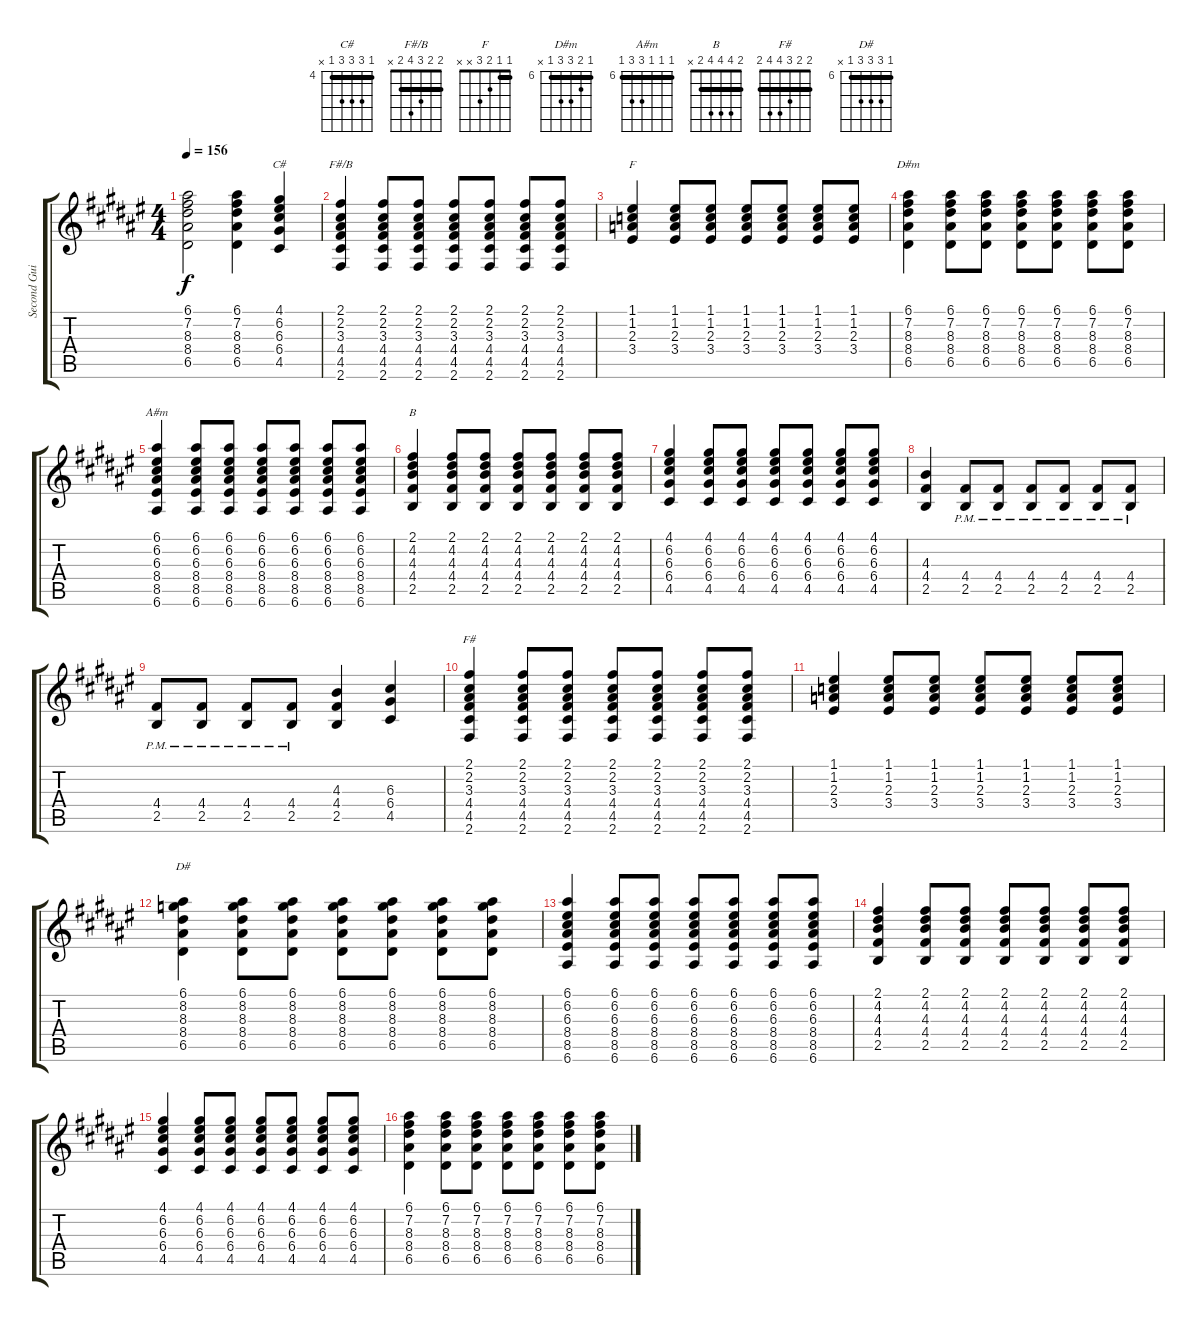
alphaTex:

\track ("Second Guitar" "Second Gui") {instrument distortionguitar}
\staff {score tabs}
\tuning (E4 B3 G3 D3 A2 E2) {hide}
\chord ("C#" 4 6 6 6 4 x) {firstfret 4 barre 4}
\chord ("F#/B" 2 2 3 4 2 x) {barre 2}
\chord ("F" 1 1 2 3 x x) {barre 1}
\chord ("D#m" 6 7 8 8 6 x) {firstfret 6 barre 6}
\chord ("A#m" 6 6 6 8 8 6) {firstfret 6 barre 6}
\chord ("B" 2 4 4 4 2 x) {barre 2}
\chord ("F#" 2 2 3 4 4 2) {barre 2}
\chord ("D#" 6 8 8 8 6 x) {firstfret 6 barre 6}
\ts (4 4)
\tempo 156
\clef g2
\ks f#
(6.1 7.2 8.3 8.4 6.5).2{dy f} (6.1 7.2 8.3 8.4 6.5).4 (4.1 6.2 6.3 6.4 4.5).4{ch "C#"} |
(2.1 2.2 3.3 4.4 4.5 2.6).4{ch "F#/B"} (2.1 2.2 3.3 4.4 4.5 2.6).8 (2.1 2.2 3.3 4.4 4.5 2.6).8 (2.1 2.2 3.3 4.4 4.5 2.6).8 (2.1 2.2 3.3 4.4 4.5 2.6).8 (2.1 2.2 3.3 4.4 4.5 2.6).8 (2.1 2.2 3.3 4.4 4.5 2.6).8 |
(1.1 1.2 2.3 3.4).4{ch "F"} (1.1 1.2 2.3 3.4).8 (1.1 1.2 2.3 3.4).8 (1.1 1.2 2.3 3.4).8 (1.1 1.2 2.3 3.4).8 (1.1 1.2 2.3 3.4).8 (1.1 1.2 2.3 3.4).8 |
(6.1 7.2 8.3 8.4 6.5).4{ch "D#m"} (6.1 7.2 8.3 8.4 6.5).8 (6.1 7.2 8.3 8.4 6.5).8 (6.1 7.2 8.3 8.4 6.5).8 (6.1 7.2 8.3 8.4 6.5).8 (6.1 7.2 8.3 8.4 6.5).8 (6.1 7.2 8.3 8.4 6.5).8 |
(6.1 6.2 6.3 8.4 8.5 6.6).4{ch "A#m"} (6.1 6.2 6.3 8.4 8.5 6.6).8 (6.1 6.2 6.3 8.4 8.5 6.6).8 (6.1 6.2 6.3 8.4 8.5 6.6).8 (6.1 6.2 6.3 8.4 8.5 6.6).8 (6.1 6.2 6.3 8.4 8.5 6.6).8 (6.1 6.2 6.3 8.4 8.5 6.6).8 |
(2.1 4.2 4.3 4.4 2.5).4{ch "B"} (2.1 4.2 4.3 4.4 2.5).8 (2.1 4.2 4.3 4.4 2.5).8 (2.1 4.2 4.3 4.4 2.5).8 (2.1 4.2 4.3 4.4 2.5).8 (2.1 4.2 4.3 4.4 2.5).8 (2.1 4.2 4.3 4.4 2.5).8 |
(4.1 6.2 6.3 6.4 4.5).4 (4.1 6.2 6.3 6.4 4.5).8 (4.1 6.2 6.3 6.4 4.5).8 (4.1 6.2 6.3 6.4 4.5).8 (4.1 6.2 6.3 6.4 4.5).8 (4.1 6.2 6.3 6.4 4.5).8 (4.1 6.2 6.3 6.4 4.5).8 |
(4.3 4.4 2.5).4{balance 3} (4.4{pm} 2.5{pm}).8 (4.4{pm} 2.5{pm}).8 (4.4{pm} 2.5{pm}).8 (4.4{pm} 2.5{pm}).8 (4.4{pm} 2.5{pm}).8 (4.4{pm} 2.5{pm}).8 |
(4.4 2.5{pm}).8 (4.4 2.5{pm}).8 (4.4 2.5{pm}).8 (4.4 2.5{pm}).8 (4.3 4.4 2.5).4 (6.3 6.4 4.5).4 |
(2.1 2.2 3.3 4.4 4.5 2.6).4{ch "F#"} (2.1 2.2 3.3 4.4 4.5 2.6).8 (2.1 2.2 3.3 4.4 4.5 2.6).8 (2.1 2.2 3.3 4.4 4.5 2.6).8 (2.1 2.2 3.3 4.4 4.5 2.6).8 (2.1 2.2 3.3 4.4 4.5 2.6).8 (2.1 2.2 3.3 4.4 4.5 2.6).8 |
(1.1 1.2 2.3 3.4).4 (1.1 1.2 2.3 3.4).8 (1.1 1.2 2.3 3.4).8 (1.1 1.2 2.3 3.4).8 (1.1 1.2 2.3 3.4).8 (1.1 1.2 2.3 3.4).8 (1.1 1.2 2.3 3.4).8 |
(6.1 8.2 8.3 8.4 6.5).4{ch "D#"} (6.1 8.2 8.3 8.4 6.5).8 (6.1 8.2 8.3 8.4 6.5).8 (6.1 8.2 8.3 8.4 6.5).8 (6.1 8.2 8.3 8.4 6.5).8 (6.1 8.2 8.3 8.4 6.5).8 (6.1 8.2 8.3 8.4 6.5).8 |
(6.1 6.2 6.3 8.4 8.5 6.6).4 (6.1 6.2 6.3 8.4 8.5 6.6).8 (6.1 6.2 6.3 8.4 8.5 6.6).8 (6.1 6.2 6.3 8.4 8.5 6.6).8 (6.1 6.2 6.3 8.4 8.5 6.6).8 (6.1 6.2 6.3 8.4 8.5 6.6).8 (6.1 6.2 6.3 8.4 8.5 6.6).8 |
(2.1 4.2 4.3 4.4 2.5).4 (2.1 4.2 4.3 4.4 2.5).8 (2.1 4.2 4.3 4.4 2.5).8 (2.1 4.2 4.3 4.4 2.5).8 (2.1 4.2 4.3 4.4 2.5).8 (2.1 4.2 4.3 4.4 2.5).8 (2.1 4.2 4.3 4.4 2.5).8 |
(4.1 6.2 6.3 6.4 4.5).4 (4.1 6.2 6.3 6.4 4.5).8 (4.1 6.2 6.3 6.4 4.5).8 (4.1 6.2 6.3 6.4 4.5).8 (4.1 6.2 6.3 6.4 4.5).8 (4.1 6.2 6.3 6.4 4.5).8 (4.1 6.2 6.3 6.4 4.5).8 |
(6.1 7.2 8.3 8.4 6.5).4 (6.1 7.2 8.3 8.4 6.5).8 (6.1 7.2 8.3 8.4 6.5).8 (6.1 7.2 8.3 8.4 6.5).8 (6.1 7.2 8.3 8.4 6.5).8 (6.1 7.2 8.3 8.4 6.5).8 (6.1 7.2 8.3 8.4 6.5).8
